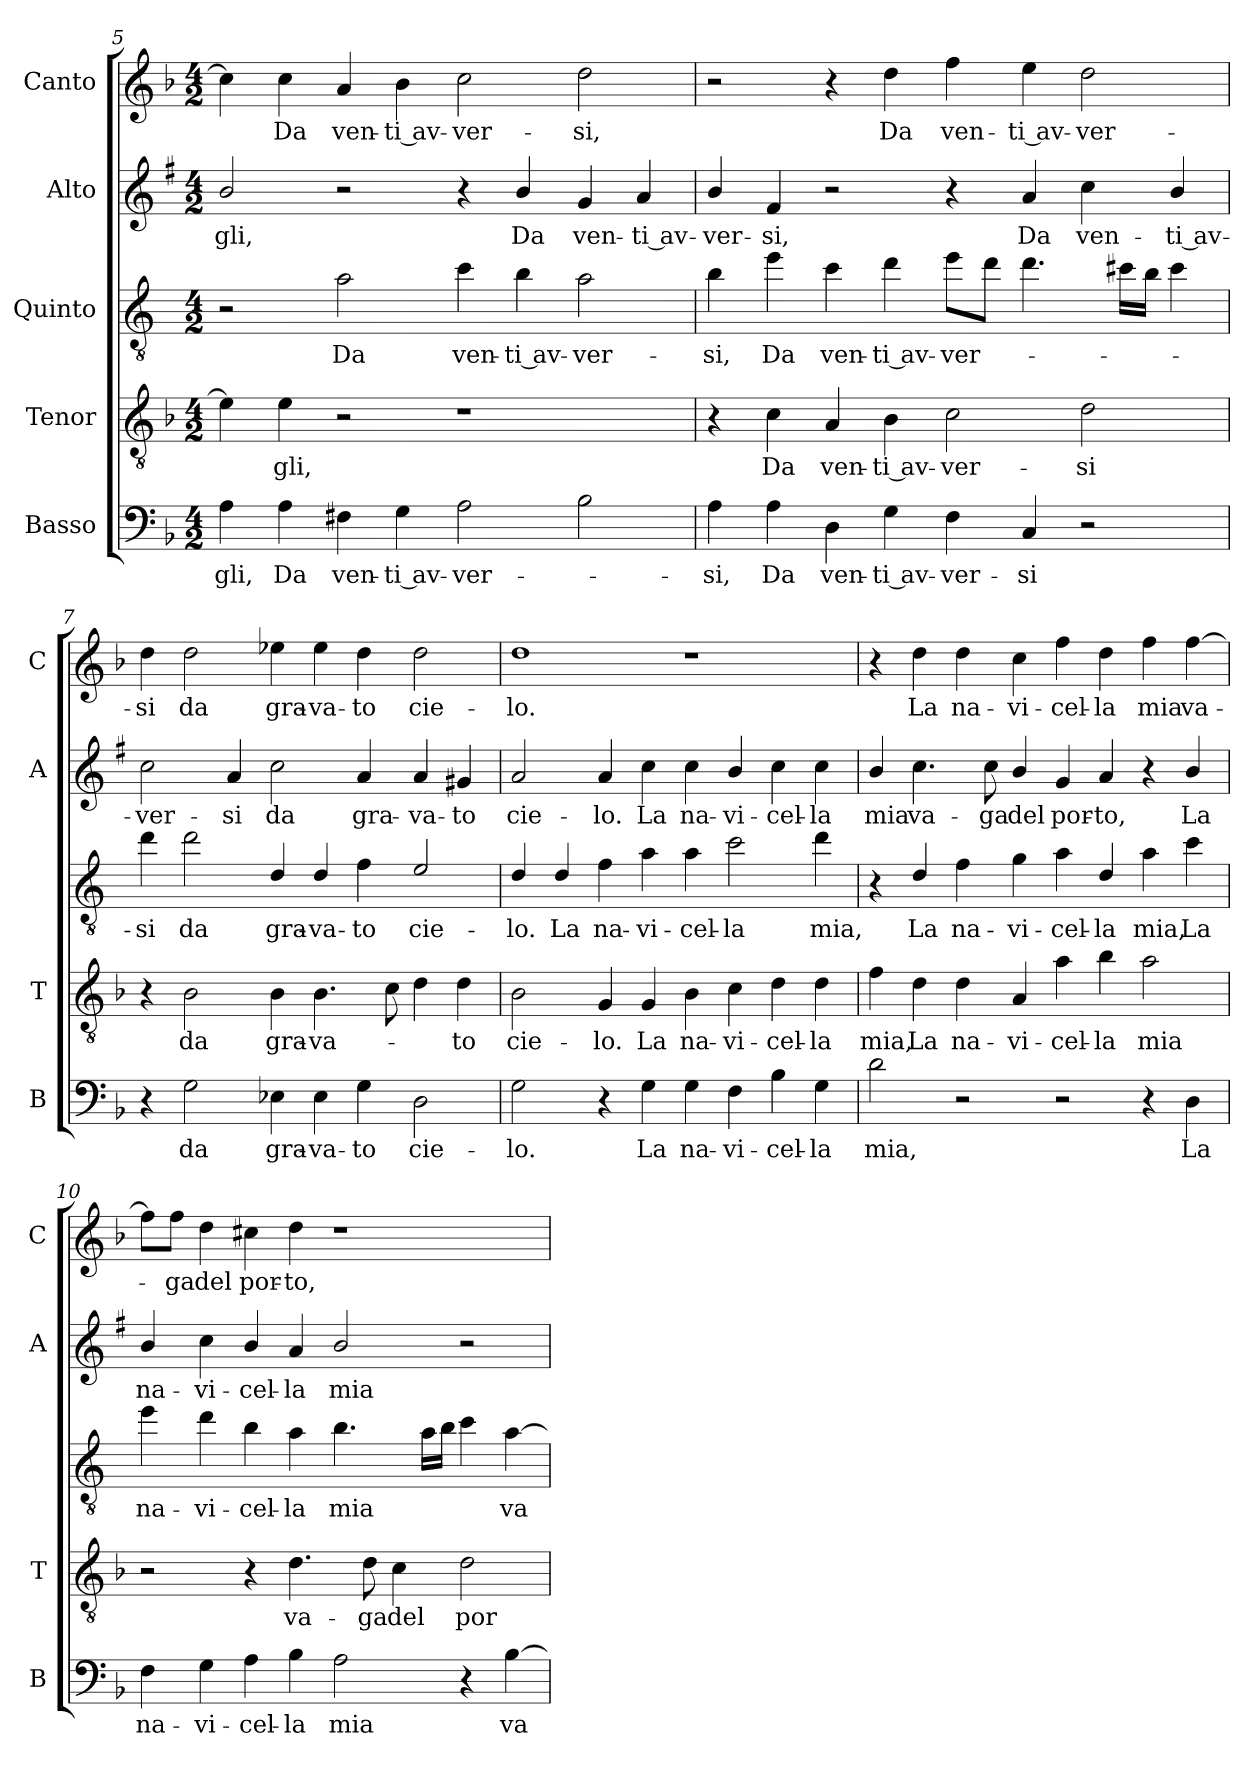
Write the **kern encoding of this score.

**kern	**text	**kern	**text	**kern	**text	**kern	**text	**kern	**text
*part5	*part5	*part4	*part4	*part3	*part3	*part2	*part2	*part1	*part1
*staff5	*staff5	*staff4	*staff4	*staff3	*staff3	*staff2	*staff2	*staff1	*staff1
*I"Basso	*	*I"Tenor	*	*I"Quinto	*	*I"Alto	*	*I"Canto	*
*I'B	*	*I'T	*	*	*	*I'A	*	*I'C	*
*clefF4	*	*clefGv2	*	*clefGv2	*	*clefG2	*	*clefG2	*
*	*	*	*	*ITrd4c7	*	*ITrd1c2	*	*	*
*k[b-]	*	*k[b-]	*	*k[b-]	*	*k[b-]	*	*k[b-]	*
*F:	*	*F:	*	*F:	*	*F:	*	*F:	*
*M4/2	*	*M4/2	*	*M4/2	*	*M4/2	*	*M4/2	*
=5	=5	=5	=5	=5	=5	=5	=5	=5	=5
!	!LO:LY:b	!	!	!	!	!	!LO:LY:b	!	!
4A\	-gli,	4e\]	.	2r	.	2a/	-gli,	4cc\]	.
!	!LO:LY:b	!	!LO:LY:b	!	!	!	!	!	!LO:LY:b
4A\	Da	4e\	-gli,	.	.	.	.	4cc\	Da
!	!LO:LY:b	!	!	!	!LO:LY:b	!	!	!	!LO:LY:b
4F#X\	ven-	2r	.	2d\	Da	2r	.	4a/	ven-
!	!LO:LY:b	!	!	!	!	!	!	!	!LO:LY:b
4G\	-ti av-	.	.	.	.	.	.	4b-\	-ti av-
!	!LO:LY:b	!	!	!	!LO:LY:b	!	!	!	!LO:LY:b
2A\	-ver-	1r	.	4f\	ven-	4r	.	2cc\	-ver-
!	!	!	!	!	!LO:LY:b	!	!LO:LY:b	!	!
.	.	.	.	4e\	-ti av-	4a/	Da	.	.
!	!	!	!	!	!LO:LY:b	!	!LO:LY:b	!	!LO:LY:b
2B-\	.	.	.	2d\	-ver-	4f/	ven-	2dd\	-si,
!	!	!	!	!	!	!	!LO:LY:b	!	!
.	.	.	.	.	.	4g/	-ti av-	.	.
=6	=6	=6	=6	=6	=6	=6	=6	=6	=6
!	!LO:LY:b	!	!	!	!LO:LY:b	!	!LO:LY:b	!	!
4A\	-si,	4r	.	4e\	-si,	4a/	-ver-	2r	.
!	!LO:LY:b	!	!LO:LY:b	!	!LO:LY:b	!	!LO:LY:b	!	!
4A\	Da	4c\	Da	4a\	Da	4e/	-si,	.	.
!	!LO:LY:b	!	!LO:LY:b	!	!LO:LY:b	!	!	!	!
4D\	ven-	4A/	ven-	4f\	ven-	2r	.	4r	.
!	!LO:LY:b	!	!LO:LY:b	!	!LO:LY:b	!	!	!	!LO:LY:b
4G\	-ti av-	4B-\	-ti av-	4g\	-ti av-	.	.	4dd\	Da
!	!LO:LY:b	!	!LO:LY:b	!	!LO:LY:b	!	!	!	!LO:LY:b
4F\	-ver-	2c\	-ver-	8a\L	-ver-	4r	.	4ff\	ven-
.	.	.	.	8g\J	.	.	.	.	.
!	!LO:LY:b	!	!	!	!	!	!LO:LY:b	!	!LO:LY:b
4C/	-si	.	.	4.g\	.	4g/	Da	4ee\	-ti av-
!	!	!	!LO:LY:b	!	!	!	!LO:LY:b	!	!LO:LY:b
2r	.	2d\	-si	.	.	4b-\	ven-	2dd\	-ver-
.	.	.	.	16f#X\LL	.	.	.	.	.
.	.	.	.	16e\JJ	.	.	.	.	.
!	!	!	!	!	!	!	!LO:LY:b	!	!
.	.	.	.	4f#\	.	4a/	-ti av-	.	.
!!LO:LB:g=z
=7	=7	=7	=7	=7	=7	=7	=7	=7	=7
!	!	!	!	!	!LO:LY:b	!	!LO:LY:b	!	!LO:LY:b
4r	.	4r	.	4g\	-si	2b-\	-ver-	4dd\	-si
!	!LO:LY:b	!	!LO:LY:b	!	!LO:LY:b	!	!	!	!LO:LY:b
2G\	da	2B-\	da	2g\	da	.	.	2dd\	da
!	!	!	!	!	!	!	!LO:LY:b	!	!
.	.	.	.	.	.	4g/	-si	.	.
!	!LO:LY:b	!	!LO:LY:b	!	!LO:LY:b	!	!LO:LY:b	!	!LO:LY:b
4E-X\	gra-	4B-\	gra-	4G/	gra-	2b-\	da	4ee-X\	gra-
!	!LO:LY:b	!	!LO:LY:b	!	!LO:LY:b	!	!	!	!LO:LY:b
4E-\	-va-	4.B-\	-va-	4G/	-va-	.	.	4ee-\	-va-
!	!LO:LY:b	!	!	!	!LO:LY:b	!	!LO:LY:b	!	!LO:LY:b
4G\	-to	.	.	4B-\	-to	4g/	gra-	4dd\	-to
.	.	8c\	.	.	.	.	.	.	.
!	!LO:LY:b	!	!	!	!LO:LY:b	!	!LO:LY:b	!	!LO:LY:b
2D\	cie-	4d\	.	2A/	cie-	4g/	-va-	2dd\	cie-
!	!	!	!LO:LY:b	!	!	!	!LO:LY:b	!	!
.	.	4d\	-to	.	.	4f#X/	-to	.	.
=8	=8	=8	=8	=8	=8	=8	=8	=8	=8
!	!LO:LY:b	!	!LO:LY:b	!	!LO:LY:b	!	!LO:LY:b	!	!LO:LY:b
2G\	-lo.	2B-\	cie-	4G/	-lo.	2g/	cie-	1dd	-lo.
!	!	!	!	!	!LO:LY:b	!	!	!	!
.	.	.	.	4G/	La	.	.	.	.
!	!	!	!LO:LY:b	!	!LO:LY:b	!	!LO:LY:b	!	!
4r	.	4G/	-lo.	4B-\	na-	4g/	-lo.	.	.
!	!LO:LY:b	!	!LO:LY:b	!	!LO:LY:b	!	!LO:LY:b	!	!
4G\	La	4G/	La	4d\	-vi-	4b-\	La	.	.
!	!LO:LY:b	!	!LO:LY:b	!	!LO:LY:b	!	!LO:LY:b	!	!
4G\	na-	4B-\	na-	4d\	-cel-	4b-\	na-	1r	.
!	!LO:LY:b	!	!LO:LY:b	!	!LO:LY:b	!	!LO:LY:b	!	!
4F\	-vi-	4c\	-vi-	2f\	-la	4a/	-vi-	.	.
!	!LO:LY:b	!	!LO:LY:b	!	!	!	!LO:LY:b	!	!
4B-\	-cel-	4d\	-cel-	.	.	4b-\	-cel-	.	.
!	!LO:LY:b	!	!LO:LY:b	!	!LO:LY:b	!	!LO:LY:b	!	!
4G\	-la	4d\	-la	4g\	mia,	4b-\	-la	.	.
=9	=9	=9	=9	=9	=9	=9	=9	=9	=9
!	!LO:LY:b	!	!LO:LY:b	!	!	!	!LO:LY:b	!	!
2d\	mia,	4f\	mia,	4r	.	4a/	mia	4r	.
!	!	!	!LO:LY:b	!	!LO:LY:b	!	!LO:LY:b	!	!LO:LY:b
.	.	4d\	La	4G/	La	4.b-\	va-	4dd\	La
!	!	!	!LO:LY:b	!	!LO:LY:b	!	!	!	!LO:LY:b
2r	.	4d\	na-	4B-\	na-	.	.	4dd\	na-
!	!	!	!	!	!	!	!LO:LY:b	!	!
.	.	.	.	.	.	8b-\	-ga	.	.
!	!	!	!LO:LY:b	!	!LO:LY:b	!	!LO:LY:b	!	!LO:LY:b
.	.	4A/	-vi-	4c\	-vi-	4a/	del	4cc\	-vi-
!	!	!	!LO:LY:b	!	!LO:LY:b	!	!LO:LY:b	!	!LO:LY:b
2r	.	4a\	-cel-	4d\	-cel-	4f/	por-	4ff\	-cel-
!	!	!	!LO:LY:b	!	!LO:LY:b	!	!LO:LY:b	!	!LO:LY:b
.	.	4b-\	-la	4G/	-la	4g/	-to,	4dd\	-la
!	!	!	!LO:LY:b	!	!LO:LY:b	!	!	!	!LO:LY:b
4r	.	2a\	mia	4d\	mia,	4r	.	4ff\	mia
!	!LO:LY:b	!	!	!	!LO:LY:b	!	!LO:LY:b	!	!LO:LY:b
4D\	La	.	.	4f\	La	4a/	La	[4ff\	va-
=10	=10	=10	=10	=10	=10	=10	=10	=10	=10
!	!LO:LY:b	!	!	!	!LO:LY:b	!	!LO:LY:b	!	!
4F\	na-	2r	.	4a\	na-	4a/	na-	8ff\L]	.
!	!	!	!	!	!	!	!	!	!LO:LY:b
.	.	.	.	.	.	.	.	8ff\J	-ga
!	!LO:LY:b	!	!	!	!LO:LY:b	!	!LO:LY:b	!	!LO:LY:b
4G\	-vi-	.	.	4g\	-vi-	4b-\	-vi-	4dd\	del
!	!LO:LY:b	!	!	!	!LO:LY:b	!	!LO:LY:b	!	!LO:LY:b
4A\	-cel-	4r	.	4e\	-cel-	4a/	-cel-	4cc#X\	por-
!	!LO:LY:b	!	!LO:LY:b	!	!LO:LY:b	!	!LO:LY:b	!	!LO:LY:b
4B-\	-la	4.d\	va-	4d\	-la	4g/	-la	4dd\	-to,
!	!LO:LY:b	!	!	!	!LO:LY:b	!	!LO:LY:b	!	!
2A\	mia	.	.	4.e\	mia	2a/	mia	1r	.
!	!	!	!LO:LY:b	!	!	!	!	!	!
.	.	8d\	-ga	.	.	.	.	.	.
!	!	!	!LO:LY:b	!	!	!	!	!	!
.	.	4c\	del	.	.	.	.	.	.
.	.	.	.	16d\LL	.	.	.	.	.
.	.	.	.	16e\JJ	.	.	.	.	.
!	!	!	!LO:LY:b	!	!	!	!	!	!
4r	.	2d\	por-	4f\	.	2r	.	.	.
!	!LO:LY:b	!	!	!	!LO:LY:b	!	!	!	!
[4B-\	va-	.	.	[4d\	va-	.	.	.	.
=	=	=	=	=	=	=	=	=	=
*-	*-	*-	*-	*-	*-	*-	*-	*-	*-
